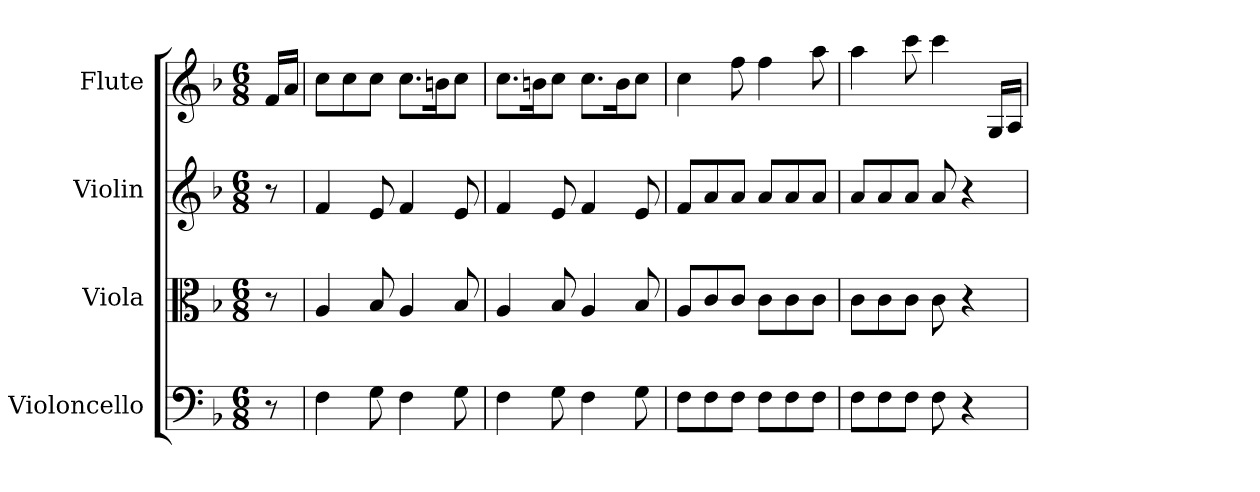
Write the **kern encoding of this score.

**kern	**kern	**kern	**kern
*part4	*part3	*part2	*part1
*staff4	*staff3	*staff2	*staff1
*I"Violoncello	*I"Viola	*I"Violin	*I"Flute
*I'Vc	*I'Vla	*I'Vln	*I'Fl
*clefF4	*clefC3	*	*
*k[b-]	*k[b-]	*k[b-]	*k[b-]
*F:	*F:	*F:	*F:
*M6/8	*M6/8	*M6/8	*M6/8
*MM140	*MM140	*MM140	*MM140
=	=	=	=
8r	8r	8r	16fLL
.	.	.	16aJJ
=1	=1	=1	=1
4F	4A	4f	8ccL
.	.	.	8cc
8G	8B-	8e	8ccJ
4F	4A	4f	8.ccL
.	.	.	16bnK
8G	8B-	8e	8ccJ
=2	=2	=2	=2
4F	4A	4f	8.ccL
.	.	.	16bnK
8G	8B-	8e	8ccJ
4F	4A	4f	8.ccL
.	.	.	16bK
8G	8B-	8e	8ccJ
=3	=3	=3	=3
8F\L	8A/L	8fL	4cc
8F\	8c/	8a	.
8F\J	8c/J	8aJ	8ff
8F\L	8c\L	8aL	4ff
8F\	8c\	8a	.
8F\J	8c\J	8aJ	8aa
=4	=4	=4	=4
8F\L	8c\L	8aL	4aa
8F\	8c\	8a	.
8F\J	8c\J	8aJ	8ccc
8F	8c	8a	4ccc
4r	4r	4r	.
.	.	.	16GLL
.	.	.	16AJJ
=	=	=	=
*-	*-	*-	*-
